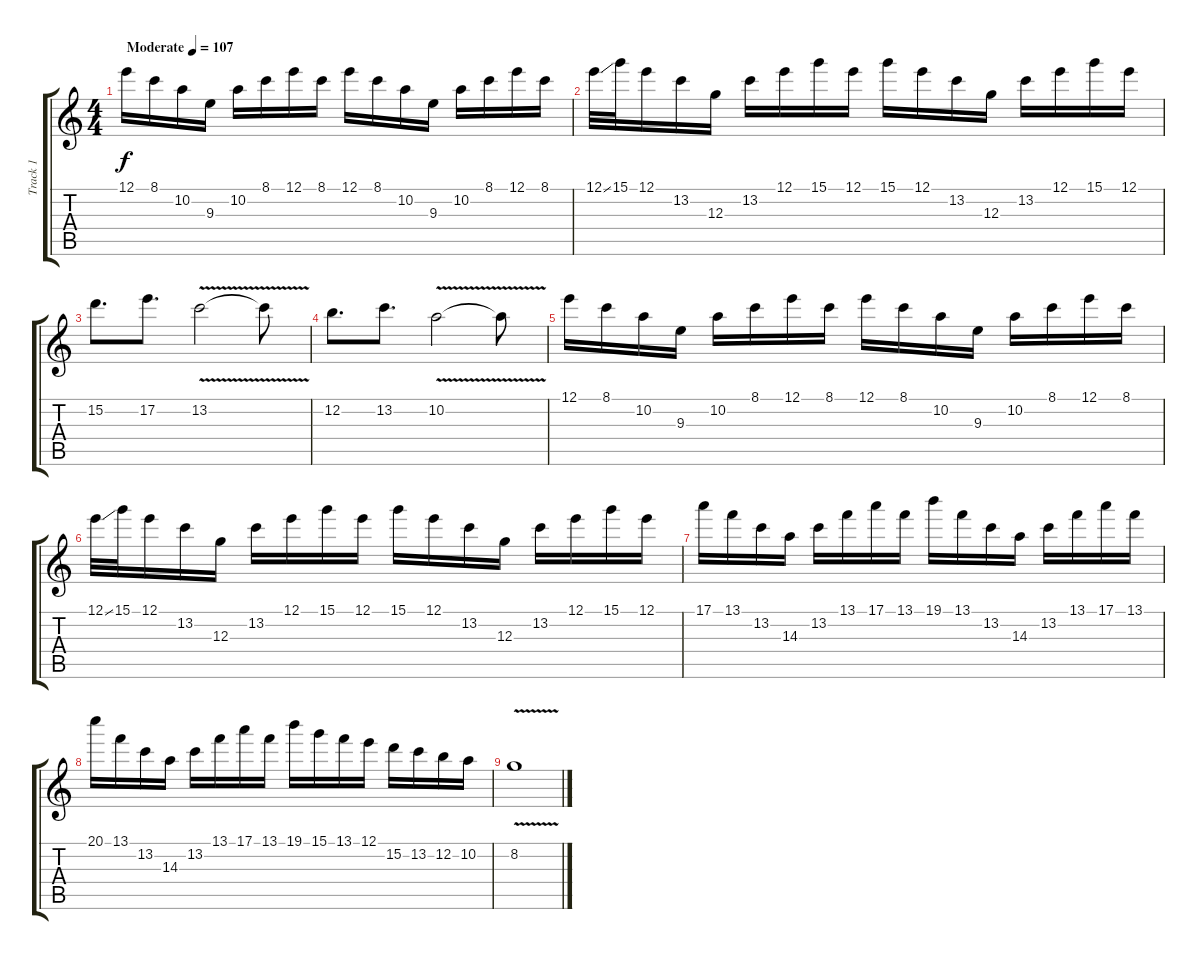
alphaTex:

\track ("Track 1" "Track 1") {instrument distortionguitar}
\staff {score tabs}
\tuning (E4 B3 G3 D3 A2 E2) {hide}
\ts (4 4)
\tempo (107 "Moderate")
\clef g2
\ks c
12.1.16{dy f instrument distortionguitar} 8.1.16 10.2.16 9.3.16 10.2.16 8.1.16 12.1.16 8.1.16 12.1.16 8.1.16 10.2.16 9.3.16 10.2.16 8.1.16 12.1.16 8.1.16 |
12.1{ss}.32 15.1.32 12.1.16 13.2.16 12.3.16 13.2.16 12.1.16 15.1.16 12.1.16 15.1.16 12.1.16 13.2.16 12.3.16 13.2.16 12.1.16 15.1.16 12.1.16 |
15.2.8{d} 17.2.8{d} 13.2{v}.2 13.2{t}.8 |
12.2.8{d} 13.2.8{d} 10.2{v}.2 10.2{t}.8 |
12.1.16 8.1.16 10.2.16 9.3.16 10.2.16 8.1.16 12.1.16 8.1.16 12.1.16 8.1.16 10.2.16 9.3.16 10.2.16 8.1.16 12.1.16 8.1.16 |
12.1{ss}.32 15.1.32 12.1.16 13.2.16 12.3.16 13.2.16 12.1.16 15.1.16 12.1.16 15.1.16 12.1.16 13.2.16 12.3.16 13.2.16 12.1.16 15.1.16 12.1.16 |
17.1.16 13.1.16 13.2.16 14.3.16 13.2.16 13.1.16 17.1.16 13.1.16 19.1.16 13.1.16 13.2.16 14.3.16 13.2.16 13.1.16 17.1.16 13.1.16 |
20.1.16 13.1.16 13.2.16 14.3.16 13.2.16 13.1.16 17.1.16 13.1.16 19.1.16 15.1.16 13.1.16 12.1.16 15.2.16 13.2.16 12.2.16 10.2.16 |
8.2{v}.1{txt ""}
